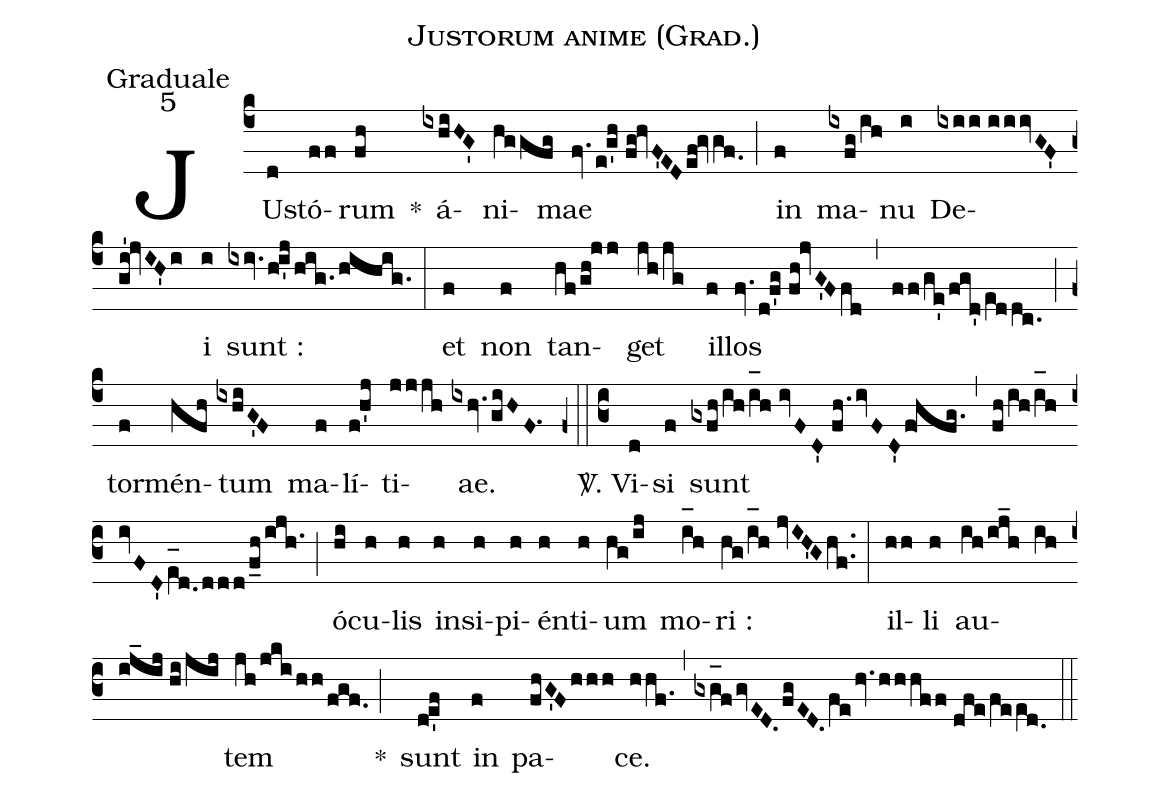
name:Justorum anime (Grad.);
office-part:Graduale;
mode:5;
%%
(c4) JU(d)stó(ff)rum(fh) *() á(ixhiHG')ni(hggfg)mae(fv.e!g'h//fg!hvF'EDef!gvgf.0) (;) in(f) ma(ixfg/ih)nu(i) De(ixii//iiivGF'gi'!jvIH'i)i(i) sunt :(ixiv.hi'j/hig./hihig.) (:) et(f) non(f) tan(hf/gh!jj)get(jh/jg) il(f)los(fv.d!f'g//fh!jvG'Ffd) (,) (ff/ge'/fgd'/e[ll:1]ddc.) (;) tor(f)mén(hfh)tum(ixhiG'F) ma(f)lí(f!h'j)ti(jjjh)ae.(ixhv.giHF.1) (z0::c3)
<sp>V/</sp>. Vi(d)si(f) sunt(gxfh/ih/i_[oh:h]h//ivFD'//fh.ivFD'f!hfg.) (,) (fh/ih/i_[oh:h]h//ivFD'e_[oh:h][ll:1]d.0ddd/f_h/ijh.1) (;) ó(hi)cu(h)lis(h) in(h)si(h)pi(h)én(h)ti(h)um(hg/ij) mo(i_[oh:h]h)ri :(hg/i_[oh:h]h//jvIH'Ghf..) (:) il(hh)li(h) au(ih/ij_h ih/ij_ij//hi/jij)tem(jh/jkihh/fgf.) <clear>*(;) sunt(de'f) in(f) pa(fhG'Fhhh)ce.(hhf.) (,) (gxg_[oh:h]fgvED.fgED.fehv.hhhff//dfe/fee[ll:1]d.0) (::)
